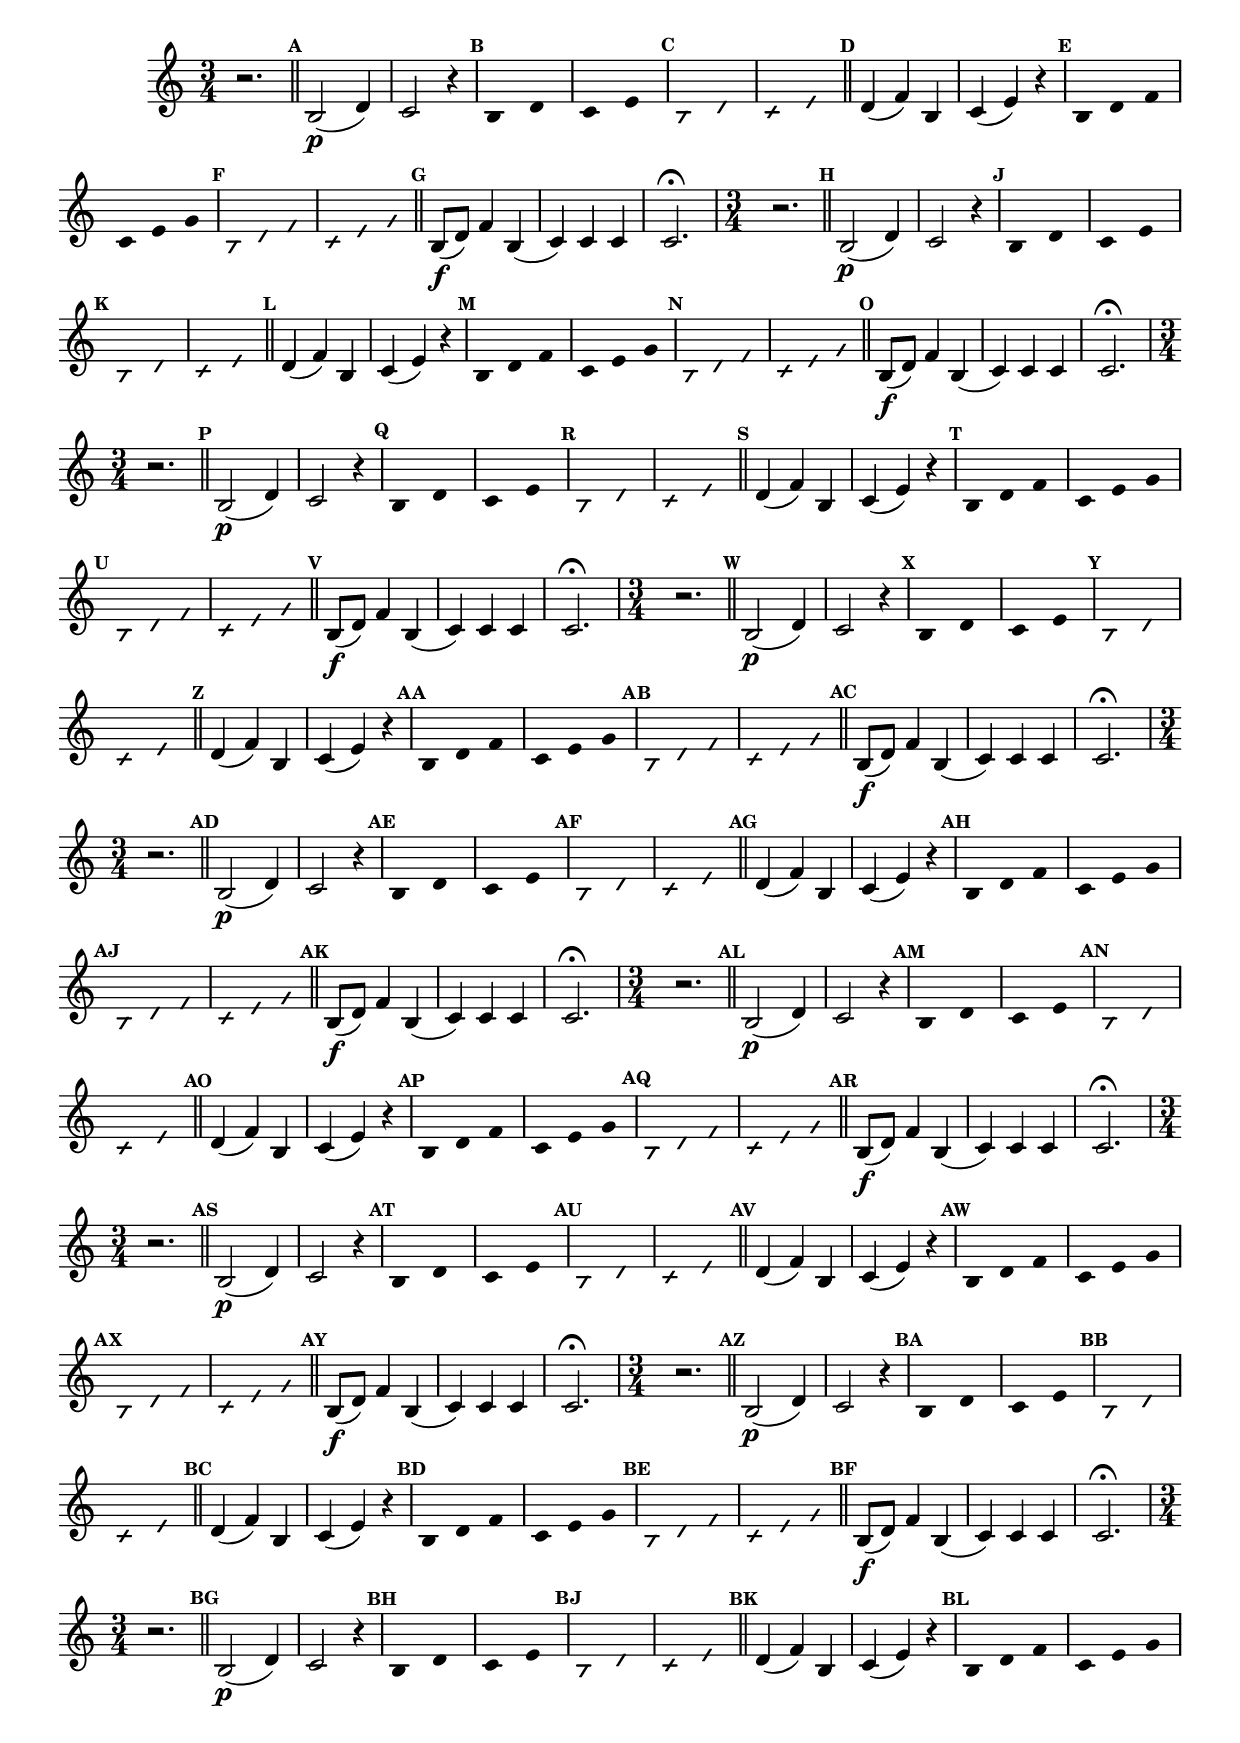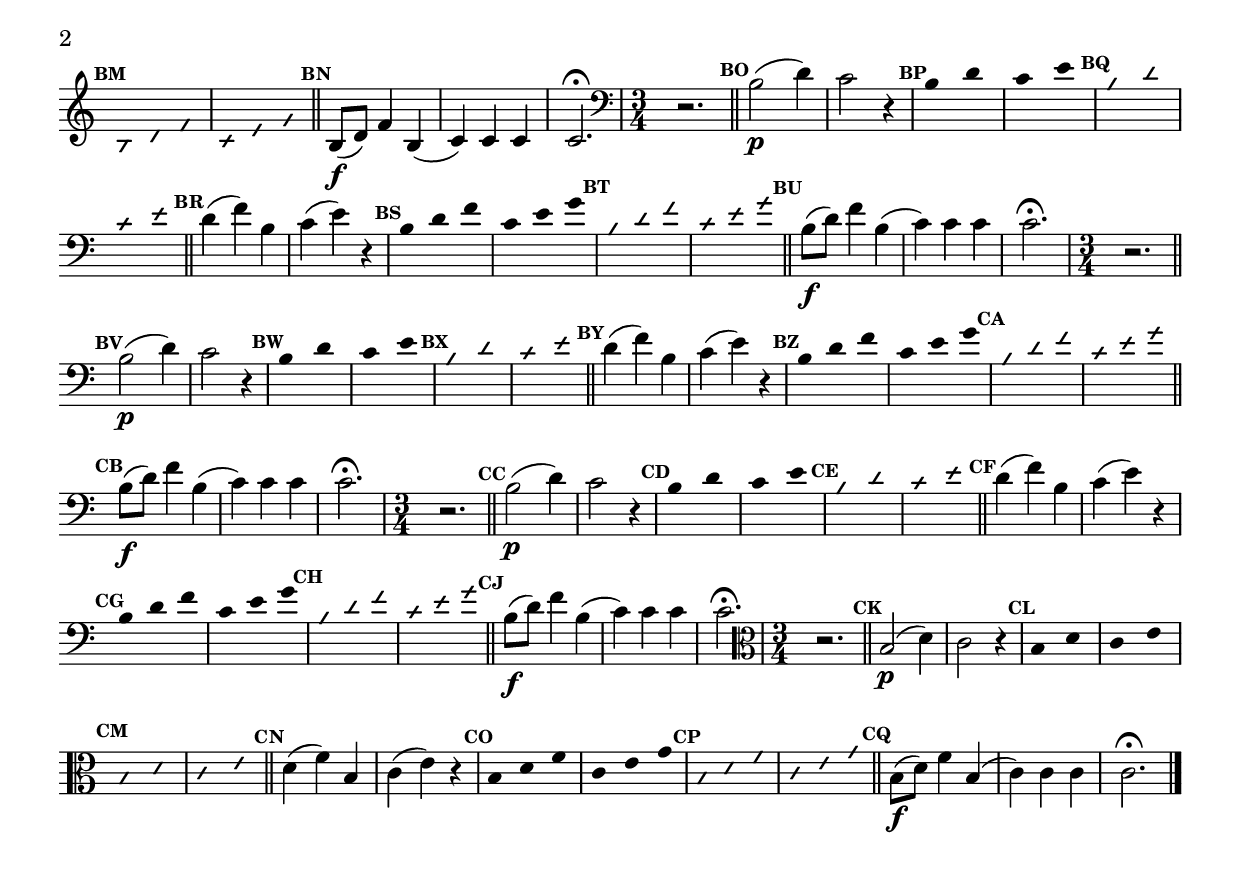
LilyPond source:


\version "2.16.0"

%\header { texidoc="35 - Aquecendo e Divertindo-se com a escala mixolidia" }

%INICIA INTERVALOS 

\relative c' {
  \key c \major

                                % CLARINETE

  \tag #'cl {
    \override Staff.TimeSignature #'style = #'()
    \time 3/4 
    \override Score.BarNumber #'transparent = ##t
    \override Score.RehearsalMark #'font-size = #-2
                                %\override Score.RehearsalMark #'font-family = #'
    \set Score.markFormatter = #format-mark-numbers
    r2.

    \bar "||"

    \mark \default b2\p( d4) c2 r4
    \override Stem #'transparent = ##t
    \override Beam #'transparent = ##t
    \override Voice.NoteHead #'stencil = #ly:text-interface::print
    \override Voice.NoteHead #'text = #(make-musicglyph-markup "noteheads.s2")

    \mark \default b4*3/2 d c e

    \override NoteHead #'style = #'slash
    \override NoteHead #'font-size = #-5
    \override Voice.NoteHead #'stencil = #ly:text-interface::print
    \override Voice.NoteHead #'text = #(make-musicglyph-markup "noteheads.s2slash")

    \mark \default b d c e

    \revert NoteHead #'style
    \revert Stem #'transparent 
    \revert Beam #'transparent
    \revert NoteHead #'font-size
    \revert Voice.NoteHead #'stencil

    \revert Voice.NoteHead #'text
    \bar "||"


    \mark \default d4( f) b, c( e) r4

    \override Stem #'transparent = ##t
    \override Beam #'transparent = ##t
    \override Voice.NoteHead #'stencil = #ly:text-interface::print
    \override Voice.NoteHead #'text = #(make-musicglyph-markup "noteheads.s2")

    \mark \default b4 d f c e g

    \override NoteHead #'style = #'slash
    \override NoteHead #'font-size = #-5
    \override Voice.NoteHead #'stencil = #ly:text-interface::print
    \override Voice.NoteHead #'text = #(make-musicglyph-markup "noteheads.s2slash")

    \mark \default b, d f c e g

    \revert NoteHead #'style
    \revert Stem #'transparent 
    \revert Beam #'transparent
    \revert NoteHead #'font-size
    \revert Voice.NoteHead #'stencil

    \revert Voice.NoteHead #'text
    \bar "||"


    \mark \default b,8\f( d) f4 b,(
    c) c c 
    c2.\fermata

  }

                                % FLAUTA

  \tag #'fl {
    \override Staff.TimeSignature #'style = #'()
    \time 3/4 
    \override Score.BarNumber #'transparent = ##t
    \override Score.RehearsalMark #'font-size = #-2
                                %\override Score.RehearsalMark #'font-family = #'
    \set Score.markFormatter = #format-mark-numbers
    r2.

    \bar "||"

    \mark \default b2\p( d4) c2 r4
    \override Stem #'transparent = ##t
    \override Beam #'transparent = ##t
    \override Voice.NoteHead #'stencil = #ly:text-interface::print
    \override Voice.NoteHead #'text = #(make-musicglyph-markup "noteheads.s2")

    \mark \default b4*3/2 d c e

    \override NoteHead #'style = #'slash
    \override NoteHead #'font-size = #-5
    \override Voice.NoteHead #'stencil = #ly:text-interface::print
    \override Voice.NoteHead #'text = #(make-musicglyph-markup "noteheads.s2slash")

    \mark \default b d c e

    \revert NoteHead #'style
    \revert Stem #'transparent 
    \revert Beam #'transparent
    \revert NoteHead #'font-size
    \revert Voice.NoteHead #'stencil

    \revert Voice.NoteHead #'text
    \bar "||"


    \mark \default d4( f) b, c( e) r4

    \override Stem #'transparent = ##t
    \override Beam #'transparent = ##t
    \override Voice.NoteHead #'stencil = #ly:text-interface::print
    \override Voice.NoteHead #'text = #(make-musicglyph-markup "noteheads.s2")

    \mark \default b4 d f c e g

    \override NoteHead #'style = #'slash
    \override NoteHead #'font-size = #-5
    \override Voice.NoteHead #'stencil = #ly:text-interface::print
    \override Voice.NoteHead #'text = #(make-musicglyph-markup "noteheads.s2slash")

    \mark \default b, d f c e g

    \revert NoteHead #'style
    \revert Stem #'transparent 
    \revert Beam #'transparent
    \revert NoteHead #'font-size
    \revert Voice.NoteHead #'stencil

    \revert Voice.NoteHead #'text
    \bar "||"


    \mark \default b,8\f( d) f4 b,(
    c) c c 
    c2.\fermata

  }

                                % OBOÉ

  \tag #'ob {
    \override Staff.TimeSignature #'style = #'()
    \time 3/4 
    \override Score.BarNumber #'transparent = ##t
    \override Score.RehearsalMark #'font-size = #-2
                                %\override Score.RehearsalMark #'font-family = #'
    \set Score.markFormatter = #format-mark-numbers
    r2.

    \bar "||"

    \mark \default b2\p( d4) c2 r4
    \override Stem #'transparent = ##t
    \override Beam #'transparent = ##t
    \override Voice.NoteHead #'stencil = #ly:text-interface::print
    \override Voice.NoteHead #'text = #(make-musicglyph-markup "noteheads.s2")

    \mark \default b4*3/2 d c e

    \override NoteHead #'style = #'slash
    \override NoteHead #'font-size = #-5
    \override Voice.NoteHead #'stencil = #ly:text-interface::print
    \override Voice.NoteHead #'text = #(make-musicglyph-markup "noteheads.s2slash")

    \mark \default b d c e

    \revert NoteHead #'style
    \revert Stem #'transparent 
    \revert Beam #'transparent
    \revert NoteHead #'font-size
    \revert Voice.NoteHead #'stencil

    \revert Voice.NoteHead #'text
    \bar "||"


    \mark \default d4( f) b, c( e) r4

    \override Stem #'transparent = ##t
    \override Beam #'transparent = ##t
    \override Voice.NoteHead #'stencil = #ly:text-interface::print
    \override Voice.NoteHead #'text = #(make-musicglyph-markup "noteheads.s2")

    \mark \default b4 d f c e g

    \override NoteHead #'style = #'slash
    \override NoteHead #'font-size = #-5
    \override Voice.NoteHead #'stencil = #ly:text-interface::print
    \override Voice.NoteHead #'text = #(make-musicglyph-markup "noteheads.s2slash")

    \mark \default b, d f c e g

    \revert NoteHead #'style
    \revert Stem #'transparent 
    \revert Beam #'transparent
    \revert NoteHead #'font-size
    \revert Voice.NoteHead #'stencil

    \revert Voice.NoteHead #'text
    \bar "||"


    \mark \default b,8\f( d) f4 b,(
    c) c c 
    c2.\fermata

  }

                                % SAX ALTO

  \tag #'saxa {
    \override Staff.TimeSignature #'style = #'()
    \time 3/4 
    \override Score.BarNumber #'transparent = ##t
    \override Score.RehearsalMark #'font-size = #-2
                                %\override Score.RehearsalMark #'font-family = #'
    \set Score.markFormatter = #format-mark-numbers
    r2.

    \bar "||"

    \mark \default b2\p( d4) c2 r4
    \override Stem #'transparent = ##t
    \override Beam #'transparent = ##t
    \override Voice.NoteHead #'stencil = #ly:text-interface::print
    \override Voice.NoteHead #'text = #(make-musicglyph-markup "noteheads.s2")

    \mark \default b4*3/2 d c e

    \override NoteHead #'style = #'slash
    \override NoteHead #'font-size = #-5
    \override Voice.NoteHead #'stencil = #ly:text-interface::print
    \override Voice.NoteHead #'text = #(make-musicglyph-markup "noteheads.s2slash")

    \mark \default b d c e

    \revert NoteHead #'style
    \revert Stem #'transparent 
    \revert Beam #'transparent
    \revert NoteHead #'font-size
    \revert Voice.NoteHead #'stencil

    \revert Voice.NoteHead #'text
    \bar "||"


    \mark \default d4( f) b, c( e) r4

    \override Stem #'transparent = ##t
    \override Beam #'transparent = ##t
    \override Voice.NoteHead #'stencil = #ly:text-interface::print
    \override Voice.NoteHead #'text = #(make-musicglyph-markup "noteheads.s2")

    \mark \default b4 d f c e g

    \override NoteHead #'style = #'slash
    \override NoteHead #'font-size = #-5
    \override Voice.NoteHead #'stencil = #ly:text-interface::print
    \override Voice.NoteHead #'text = #(make-musicglyph-markup "noteheads.s2slash")

    \mark \default b, d f c e g

    \revert NoteHead #'style
    \revert Stem #'transparent 
    \revert Beam #'transparent
    \revert NoteHead #'font-size
    \revert Voice.NoteHead #'stencil

    \revert Voice.NoteHead #'text
    \bar "||"


    \mark \default b,8\f( d) f4 b,(
    c) c c 
    c2.\fermata

  }

                                % SAX TENOR

  \tag #'saxt {
    \override Staff.TimeSignature #'style = #'()
    \time 3/4 
    \override Score.BarNumber #'transparent = ##t
    \override Score.RehearsalMark #'font-size = #-2
                                %\override Score.RehearsalMark #'font-family = #'
    \set Score.markFormatter = #format-mark-numbers
    r2.

    \bar "||"

    \mark \default b2\p( d4) c2 r4
    \override Stem #'transparent = ##t
    \override Beam #'transparent = ##t
    \override Voice.NoteHead #'stencil = #ly:text-interface::print
    \override Voice.NoteHead #'text = #(make-musicglyph-markup "noteheads.s2")

    \mark \default b4*3/2 d c e

    \override NoteHead #'style = #'slash
    \override NoteHead #'font-size = #-5
    \override Voice.NoteHead #'stencil = #ly:text-interface::print
    \override Voice.NoteHead #'text = #(make-musicglyph-markup "noteheads.s2slash")

    \mark \default b d c e

    \revert NoteHead #'style
    \revert Stem #'transparent 
    \revert Beam #'transparent
    \revert NoteHead #'font-size
    \revert Voice.NoteHead #'stencil

    \revert Voice.NoteHead #'text
    \bar "||"


    \mark \default d4( f) b, c( e) r4

    \override Stem #'transparent = ##t
    \override Beam #'transparent = ##t
    \override Voice.NoteHead #'stencil = #ly:text-interface::print
    \override Voice.NoteHead #'text = #(make-musicglyph-markup "noteheads.s2")

    \mark \default b4 d f c e g

    \override NoteHead #'style = #'slash
    \override NoteHead #'font-size = #-5
    \override Voice.NoteHead #'stencil = #ly:text-interface::print
    \override Voice.NoteHead #'text = #(make-musicglyph-markup "noteheads.s2slash")

    \mark \default b, d f c e g

    \revert NoteHead #'style
    \revert Stem #'transparent 
    \revert Beam #'transparent
    \revert NoteHead #'font-size
    \revert Voice.NoteHead #'stencil

    \revert Voice.NoteHead #'text
    \bar "||"


    \mark \default b,8\f( d) f4 b,(
    c) c c 
    c2.\fermata

  }

                                % SAX GENES

  \tag #'saxg {
    \override Staff.TimeSignature #'style = #'()
    \time 3/4 
    \override Score.BarNumber #'transparent = ##t
    \override Score.RehearsalMark #'font-size = #-2
                                %\override Score.RehearsalMark #'font-family = #'
    \set Score.markFormatter = #format-mark-numbers
    r2.

    \bar "||"

    \mark \default b2\p( d4) c2 r4
    \override Stem #'transparent = ##t
    \override Beam #'transparent = ##t
    \override Voice.NoteHead #'stencil = #ly:text-interface::print
    \override Voice.NoteHead #'text = #(make-musicglyph-markup "noteheads.s2")

    \mark \default b4*3/2 d c e

    \override NoteHead #'style = #'slash
    \override NoteHead #'font-size = #-5
    \override Voice.NoteHead #'stencil = #ly:text-interface::print
    \override Voice.NoteHead #'text = #(make-musicglyph-markup "noteheads.s2slash")

    \mark \default b d c e

    \revert NoteHead #'style
    \revert Stem #'transparent 
    \revert Beam #'transparent
    \revert NoteHead #'font-size
    \revert Voice.NoteHead #'stencil

    \revert Voice.NoteHead #'text
    \bar "||"


    \mark \default d4( f) b, c( e) r4

    \override Stem #'transparent = ##t
    \override Beam #'transparent = ##t
    \override Voice.NoteHead #'stencil = #ly:text-interface::print
    \override Voice.NoteHead #'text = #(make-musicglyph-markup "noteheads.s2")

    \mark \default b4 d f c e g

    \override NoteHead #'style = #'slash
    \override NoteHead #'font-size = #-5
    \override Voice.NoteHead #'stencil = #ly:text-interface::print
    \override Voice.NoteHead #'text = #(make-musicglyph-markup "noteheads.s2slash")

    \mark \default b, d f c e g

    \revert NoteHead #'style
    \revert Stem #'transparent 
    \revert Beam #'transparent
    \revert NoteHead #'font-size
    \revert Voice.NoteHead #'stencil

    \revert Voice.NoteHead #'text
    \bar "||"


    \mark \default b,8\f( d) f4 b,(
    c) c c 
    c2.\fermata

  }

                                % TROMPETE

  \tag #'tpt {
    \override Staff.TimeSignature #'style = #'()
    \time 3/4 
    \override Score.BarNumber #'transparent = ##t
    \override Score.RehearsalMark #'font-size = #-2
                                %\override Score.RehearsalMark #'font-family = #'
    \set Score.markFormatter = #format-mark-numbers
    r2.

    \bar "||"

    \mark \default b2\p( d4) c2 r4
    \override Stem #'transparent = ##t
    \override Beam #'transparent = ##t
    \override Voice.NoteHead #'stencil = #ly:text-interface::print
    \override Voice.NoteHead #'text = #(make-musicglyph-markup "noteheads.s2")

    \mark \default b4*3/2 d c e

    \override NoteHead #'style = #'slash
    \override NoteHead #'font-size = #-5
    \override Voice.NoteHead #'stencil = #ly:text-interface::print
    \override Voice.NoteHead #'text = #(make-musicglyph-markup "noteheads.s2slash")

    \mark \default b d c e

    \revert NoteHead #'style
    \revert Stem #'transparent 
    \revert Beam #'transparent
    \revert NoteHead #'font-size
    \revert Voice.NoteHead #'stencil

    \revert Voice.NoteHead #'text
    \bar "||"


    \mark \default d4( f) b, c( e) r4

    \override Stem #'transparent = ##t
    \override Beam #'transparent = ##t
    \override Voice.NoteHead #'stencil = #ly:text-interface::print
    \override Voice.NoteHead #'text = #(make-musicglyph-markup "noteheads.s2")

    \mark \default b4 d f c e g

    \override NoteHead #'style = #'slash
    \override NoteHead #'font-size = #-5
    \override Voice.NoteHead #'stencil = #ly:text-interface::print
    \override Voice.NoteHead #'text = #(make-musicglyph-markup "noteheads.s2slash")

    \mark \default b, d f c e g

    \revert NoteHead #'style
    \revert Stem #'transparent 
    \revert Beam #'transparent
    \revert NoteHead #'font-size
    \revert Voice.NoteHead #'stencil

    \revert Voice.NoteHead #'text
    \bar "||"


    \mark \default b,8\f( d) f4 b,(
    c) c c 
    c2.\fermata

  }

                                % TROMPA

  \tag #'tpa {
    \override Staff.TimeSignature #'style = #'()
    \time 3/4 
    \override Score.BarNumber #'transparent = ##t
    \override Score.RehearsalMark #'font-size = #-2
                                %\override Score.RehearsalMark #'font-family = #'
    \set Score.markFormatter = #format-mark-numbers
    r2.

    \bar "||"

    \mark \default b2\p( d4) c2 r4
    \override Stem #'transparent = ##t
    \override Beam #'transparent = ##t
    \override Voice.NoteHead #'stencil = #ly:text-interface::print
    \override Voice.NoteHead #'text = #(make-musicglyph-markup "noteheads.s2")

    \mark \default b4*3/2 d c e

    \override NoteHead #'style = #'slash
    \override NoteHead #'font-size = #-5
    \override Voice.NoteHead #'stencil = #ly:text-interface::print
    \override Voice.NoteHead #'text = #(make-musicglyph-markup "noteheads.s2slash")

    \mark \default b d c e

    \revert NoteHead #'style
    \revert Stem #'transparent 
    \revert Beam #'transparent
    \revert NoteHead #'font-size
    \revert Voice.NoteHead #'stencil

    \revert Voice.NoteHead #'text
    \bar "||"


    \mark \default d4( f) b, c( e) r4

    \override Stem #'transparent = ##t
    \override Beam #'transparent = ##t
    \override Voice.NoteHead #'stencil = #ly:text-interface::print
    \override Voice.NoteHead #'text = #(make-musicglyph-markup "noteheads.s2")

    \mark \default b4 d f c e g

    \override NoteHead #'style = #'slash
    \override NoteHead #'font-size = #-5
    \override Voice.NoteHead #'stencil = #ly:text-interface::print
    \override Voice.NoteHead #'text = #(make-musicglyph-markup "noteheads.s2slash")

    \mark \default b, d f c e g

    \revert NoteHead #'style
    \revert Stem #'transparent 
    \revert Beam #'transparent
    \revert NoteHead #'font-size
    \revert Voice.NoteHead #'stencil

    \revert Voice.NoteHead #'text
    \bar "||"


    \mark \default b,8\f( d) f4 b,(
    c) c c 
    c2.\fermata

  }


                                % TROMPA OP

  \tag #'tpaop {
    \override Staff.TimeSignature #'style = #'()
    \time 3/4 
    \override Score.BarNumber #'transparent = ##t
    \override Score.RehearsalMark #'font-size = #-2
                                %\override Score.RehearsalMark #'font-family = #'
    \set Score.markFormatter = #format-mark-numbers
    r2.

    \bar "||"

    \mark \default b2\p( d4) c2 r4
    \override Stem #'transparent = ##t
    \override Beam #'transparent = ##t
    \override Voice.NoteHead #'stencil = #ly:text-interface::print
    \override Voice.NoteHead #'text = #(make-musicglyph-markup "noteheads.s2")

    \mark \default b4*3/2 d c e

    \override NoteHead #'style = #'slash
    \override NoteHead #'font-size = #-5
    \override Voice.NoteHead #'stencil = #ly:text-interface::print
    \override Voice.NoteHead #'text = #(make-musicglyph-markup "noteheads.s2slash")

    \mark \default b d c e

    \revert NoteHead #'style
    \revert Stem #'transparent 
    \revert Beam #'transparent
    \revert NoteHead #'font-size
    \revert Voice.NoteHead #'stencil

    \revert Voice.NoteHead #'text
    \bar "||"


    \mark \default d4( f) b, c( e) r4

    \override Stem #'transparent = ##t
    \override Beam #'transparent = ##t
    \override Voice.NoteHead #'stencil = #ly:text-interface::print
    \override Voice.NoteHead #'text = #(make-musicglyph-markup "noteheads.s2")

    \mark \default b4 d f c e g

    \override NoteHead #'style = #'slash
    \override NoteHead #'font-size = #-5
    \override Voice.NoteHead #'stencil = #ly:text-interface::print
    \override Voice.NoteHead #'text = #(make-musicglyph-markup "noteheads.s2slash")

    \mark \default b, d f c e g

    \revert NoteHead #'style
    \revert Stem #'transparent 
    \revert Beam #'transparent
    \revert NoteHead #'font-size
    \revert Voice.NoteHead #'stencil

    \revert Voice.NoteHead #'text
    \bar "||"


    \mark \default b,8\f( d) f4 b,(
    c) c c 
    c2.\fermata

  }

                                % TROMBONE

  \tag #'tbn {
    \clef bass
    \override Staff.TimeSignature #'style = #'()
    \time 3/4 
    \override Score.BarNumber #'transparent = ##t
    \override Score.RehearsalMark #'font-size = #-2
                                %\override Score.RehearsalMark #'font-family = #'
    \set Score.markFormatter = #format-mark-numbers
    r2.

    \bar "||"

    \mark \default b2\p( d4) c2 r4
    \override Stem #'transparent = ##t
    \override Beam #'transparent = ##t
    \override Voice.NoteHead #'stencil = #ly:text-interface::print
    \override Voice.NoteHead #'text = #(make-musicglyph-markup "noteheads.s2")

    \mark \default b4*3/2 d c e

    \override NoteHead #'style = #'slash
    \override NoteHead #'font-size = #-5
    \override Voice.NoteHead #'stencil = #ly:text-interface::print
    \override Voice.NoteHead #'text = #(make-musicglyph-markup "noteheads.s2slash")

    \mark \default b d c e

    \revert NoteHead #'style
    \revert Stem #'transparent 
    \revert Beam #'transparent
    \revert NoteHead #'font-size
    \revert Voice.NoteHead #'stencil

    \revert Voice.NoteHead #'text
    \bar "||"


    \mark \default d4( f) b, c( e) r4

    \override Stem #'transparent = ##t
    \override Beam #'transparent = ##t
    \override Voice.NoteHead #'stencil = #ly:text-interface::print
    \override Voice.NoteHead #'text = #(make-musicglyph-markup "noteheads.s2")

    \mark \default b4 d f c e g

    \override NoteHead #'style = #'slash
    \override NoteHead #'font-size = #-5
    \override Voice.NoteHead #'stencil = #ly:text-interface::print
    \override Voice.NoteHead #'text = #(make-musicglyph-markup "noteheads.s2slash")

    \mark \default b, d f c e g

    \revert NoteHead #'style
    \revert Stem #'transparent 
    \revert Beam #'transparent
    \revert NoteHead #'font-size
    \revert Voice.NoteHead #'stencil

    \revert Voice.NoteHead #'text
    \bar "||"


    \mark \default b,8\f( d) f4 b,(
    c) c c 
    c2.\fermata

  }

                                % TUBA MIB

  \tag #'tbamib {
    \clef bass
    \override Staff.TimeSignature #'style = #'()
    \time 3/4 
    \override Score.BarNumber #'transparent = ##t
    \override Score.RehearsalMark #'font-size = #-2
                                %\override Score.RehearsalMark #'font-family = #'
    \set Score.markFormatter = #format-mark-numbers
    r2.

    \bar "||"

    \mark \default b2\p( d4) c2 r4
    \override Stem #'transparent = ##t
    \override Beam #'transparent = ##t
    \override Voice.NoteHead #'stencil = #ly:text-interface::print
    \override Voice.NoteHead #'text = #(make-musicglyph-markup "noteheads.s2")

    \mark \default b4*3/2 d c e

    \override NoteHead #'style = #'slash
    \override NoteHead #'font-size = #-5
    \override Voice.NoteHead #'stencil = #ly:text-interface::print
    \override Voice.NoteHead #'text = #(make-musicglyph-markup "noteheads.s2slash")

    \mark \default b d c e

    \revert NoteHead #'style
    \revert Stem #'transparent 
    \revert Beam #'transparent
    \revert NoteHead #'font-size
    \revert Voice.NoteHead #'stencil

    \revert Voice.NoteHead #'text
    \bar "||"


    \mark \default d4( f) b, c( e) r4

    \override Stem #'transparent = ##t
    \override Beam #'transparent = ##t
    \override Voice.NoteHead #'stencil = #ly:text-interface::print
    \override Voice.NoteHead #'text = #(make-musicglyph-markup "noteheads.s2")

    \mark \default b4 d f c e g

    \override NoteHead #'style = #'slash
    \override NoteHead #'font-size = #-5
    \override Voice.NoteHead #'stencil = #ly:text-interface::print
    \override Voice.NoteHead #'text = #(make-musicglyph-markup "noteheads.s2slash")

    \mark \default b, d f c e g

    \revert NoteHead #'style
    \revert Stem #'transparent 
    \revert Beam #'transparent
    \revert NoteHead #'font-size
    \revert Voice.NoteHead #'stencil

    \revert Voice.NoteHead #'text
    \bar "||"


    \mark \default b,8\f( d) f4 b,(
    c) c c 
    c2.\fermata

  }

                                % TUBA SIB

  \tag #'tbasib {
    \clef bass
    \override Staff.TimeSignature #'style = #'()
    \time 3/4 
    \override Score.BarNumber #'transparent = ##t
    \override Score.RehearsalMark #'font-size = #-2
                                %\override Score.RehearsalMark #'font-family = #'
    \set Score.markFormatter = #format-mark-numbers
    r2.

    \bar "||"

    \mark \default b2\p( d4) c2 r4
    \override Stem #'transparent = ##t
    \override Beam #'transparent = ##t
    \override Voice.NoteHead #'stencil = #ly:text-interface::print
    \override Voice.NoteHead #'text = #(make-musicglyph-markup "noteheads.s2")

    \mark \default b4*3/2 d c e

    \override NoteHead #'style = #'slash
    \override NoteHead #'font-size = #-5
    \override Voice.NoteHead #'stencil = #ly:text-interface::print
    \override Voice.NoteHead #'text = #(make-musicglyph-markup "noteheads.s2slash")

    \mark \default b d c e

    \revert NoteHead #'style
    \revert Stem #'transparent 
    \revert Beam #'transparent
    \revert NoteHead #'font-size
    \revert Voice.NoteHead #'stencil

    \revert Voice.NoteHead #'text
    \bar "||"


    \mark \default d4( f) b, c( e) r4

    \override Stem #'transparent = ##t
    \override Beam #'transparent = ##t
    \override Voice.NoteHead #'stencil = #ly:text-interface::print
    \override Voice.NoteHead #'text = #(make-musicglyph-markup "noteheads.s2")

    \mark \default b4 d f c e g

    \override NoteHead #'style = #'slash
    \override NoteHead #'font-size = #-5
    \override Voice.NoteHead #'stencil = #ly:text-interface::print
    \override Voice.NoteHead #'text = #(make-musicglyph-markup "noteheads.s2slash")

    \mark \default b, d f c e g

    \revert NoteHead #'style
    \revert Stem #'transparent 
    \revert Beam #'transparent
    \revert NoteHead #'font-size
    \revert Voice.NoteHead #'stencil

    \revert Voice.NoteHead #'text
    \bar "||"


    \mark \default b,8\f( d) f4 b,(
    c) c c 
    c2.\fermata

  }

                                % VIOLA

  \tag #'vla {
    \override Staff.TimeSignature #'style = #'()
    \time 3/4 
    \clef alto
    \override Score.BarNumber #'transparent = ##t
    \override Score.RehearsalMark #'font-size = #-2
                                %\override Score.RehearsalMark #'font-family = #'
    \set Score.markFormatter = #format-mark-numbers
    r2.

    \bar "||"

    \mark \default b2\p( d4) c2 r4
    \override Stem #'transparent = ##t
    \override Beam #'transparent = ##t
    \override Voice.NoteHead #'stencil = #ly:text-interface::print
    \override Voice.NoteHead #'text = #(make-musicglyph-markup "noteheads.s2")

    \mark \default b4*3/2 d c e

    \override NoteHead #'style = #'slash
    \override NoteHead #'font-size = #-5
    \override Voice.NoteHead #'stencil = #ly:text-interface::print
    \override Voice.NoteHead #'text = #(make-musicglyph-markup "noteheads.s2slash")

    \mark \default b d c e

    \revert NoteHead #'style
    \revert Stem #'transparent 
    \revert Beam #'transparent
    \revert NoteHead #'font-size
    \revert Voice.NoteHead #'stencil

    \revert Voice.NoteHead #'text
    \bar "||"


    \mark \default d4( f) b, c( e) r4

    \override Stem #'transparent = ##t
    \override Beam #'transparent = ##t
    \override Voice.NoteHead #'stencil = #ly:text-interface::print
    \override Voice.NoteHead #'text = #(make-musicglyph-markup "noteheads.s2")

    \mark \default b4 d f c e g

    \override NoteHead #'style = #'slash
    \override NoteHead #'font-size = #-5
    \override Voice.NoteHead #'stencil = #ly:text-interface::print
    \override Voice.NoteHead #'text = #(make-musicglyph-markup "noteheads.s2slash")

    \mark \default b, d f c e g

    \revert NoteHead #'style
    \revert Stem #'transparent 
    \revert Beam #'transparent
    \revert NoteHead #'font-size
    \revert Voice.NoteHead #'stencil

    \revert Voice.NoteHead #'text
    \bar "||"


    \mark \default b,8\f( d) f4 b,(
    c) c c 
    c2.\fermata

  }


                                % FINAL

  \bar "|."

}

                                %\header {  piece = \markup { \bold Parte \bold 2 }     }  



